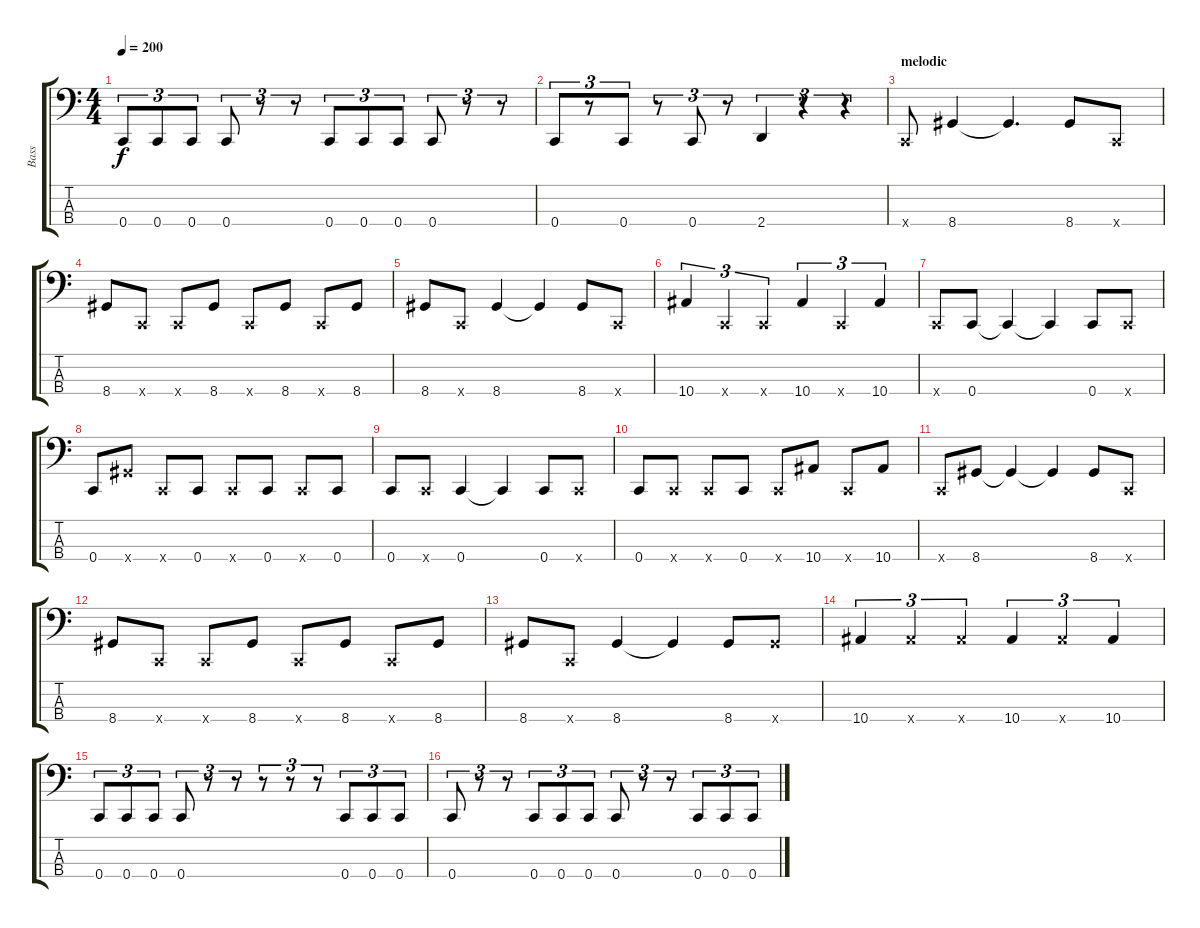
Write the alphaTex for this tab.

\track ("Bass" "Bass") {instrument electricbasspick}
\staff {score tabs}
\tuning (F2 C2 G1 C1) {hide}
\ts (4 4)
\tempo 200
\clef f4
\ks c
0.4.8{tu (3 2) dy f} 0.4.8{tu (3 2)} 0.4.8{tu (3 2)} 0.4.8{tu (3 2)} r.8{tu (3 2)} r.8{tu (3 2)} 0.4.8{tu (3 2)} 0.4.8{tu (3 2)} 0.4.8{tu (3 2)} 0.4.8{tu (3 2)} r.8{tu (3 2)} r.8{tu (3 2)} |
0.4.8{tu (3 2)} r.8{tu (3 2)} 0.4.8{tu (3 2)} r.8{tu (3 2)} 0.4.8{tu (3 2)} r.8{tu (3 2)} 2.4.4{tu (3 2)} r.4{tu (3 2)} r.4{tu (3 2)} |
\section ("" "melodic")
0.4{x}.8{instrument slapbass1} 8.4.4 8.4{t}.4{d} 8.4.8 0.4{x}.8 |
8.4.8 0.4{x}.8 0.4{x}.8 8.4.8 0.4{x}.8 8.4.8 0.4{x}.8 8.4.8 |
8.4.8 0.4{x}.8 8.4.4 8.4{t}.4 8.4.8 0.4{x}.8 |
10.4.4{tu (3 2)} 0.4{x}.4{tu (3 2)} 0.4{x}.4{tu (3 2)} 10.4.4{tu (3 2)} 0.4{x}.4{tu (3 2)} 10.4.4{tu (3 2)} |
0.4{x}.8 0.4.8 0.4{t}.4 0.4{t}.4 0.4.8 0.4{x}.8 |
0.4.8 8.4{x}.8 0.4{x}.8 0.4.8 0.4{x}.8 0.4.8 0.4{x}.8 0.4.8 |
0.4.8 0.4{x}.8 0.4.4 0.4{t}.4 0.4.8 0.4{x}.8 |
0.4.8 0.4{x}.8 0.4{x}.8 0.4.8 0.4{x}.8 10.4.8 0.4{x}.8 10.4.8 |
0.4{x}.8 8.4.8 8.4{t}.4 8.4{t}.4 8.4.8 0.4{x}.8 |
8.4.8 0.4{x}.8 0.4{x}.8 8.4.8 0.4{x}.8 8.4.8 0.4{x}.8 8.4.8 |
8.4.8 0.4{x}.8 8.4.4 8.4{t}.4 8.4.8 8.4{x}.8 |
10.4.4{tu (3 2)} 10.4{x}.4{tu (3 2)} 10.4{x}.4{tu (3 2)} 10.4.4{tu (3 2)} 10.4{x}.4{tu (3 2)} 10.4.4{tu (3 2)} |
0.4.8{tu (3 2) instrument electricbasspick} 0.4.8{tu (3 2)} 0.4.8{tu (3 2)} 0.4.8{tu (3 2)} r.8{tu (3 2)} r.8{tu (3 2)} r.8{tu (3 2)} r.8{tu (3 2)} r.8{tu (3 2)} 0.4.8{tu (3 2)} 0.4.8{tu (3 2)} 0.4.8{tu (3 2)} |
0.4.8{tu (3 2)} r.8{tu (3 2)} r.8{tu (3 2)} 0.4.8{tu (3 2)} 0.4.8{tu (3 2)} 0.4.8{tu (3 2)} 0.4.8{tu (3 2)} r.8{tu (3 2)} r.8{tu (3 2)} 0.4.8{tu (3 2)} 0.4.8{tu (3 2)} 0.4.8{tu (3 2)}
